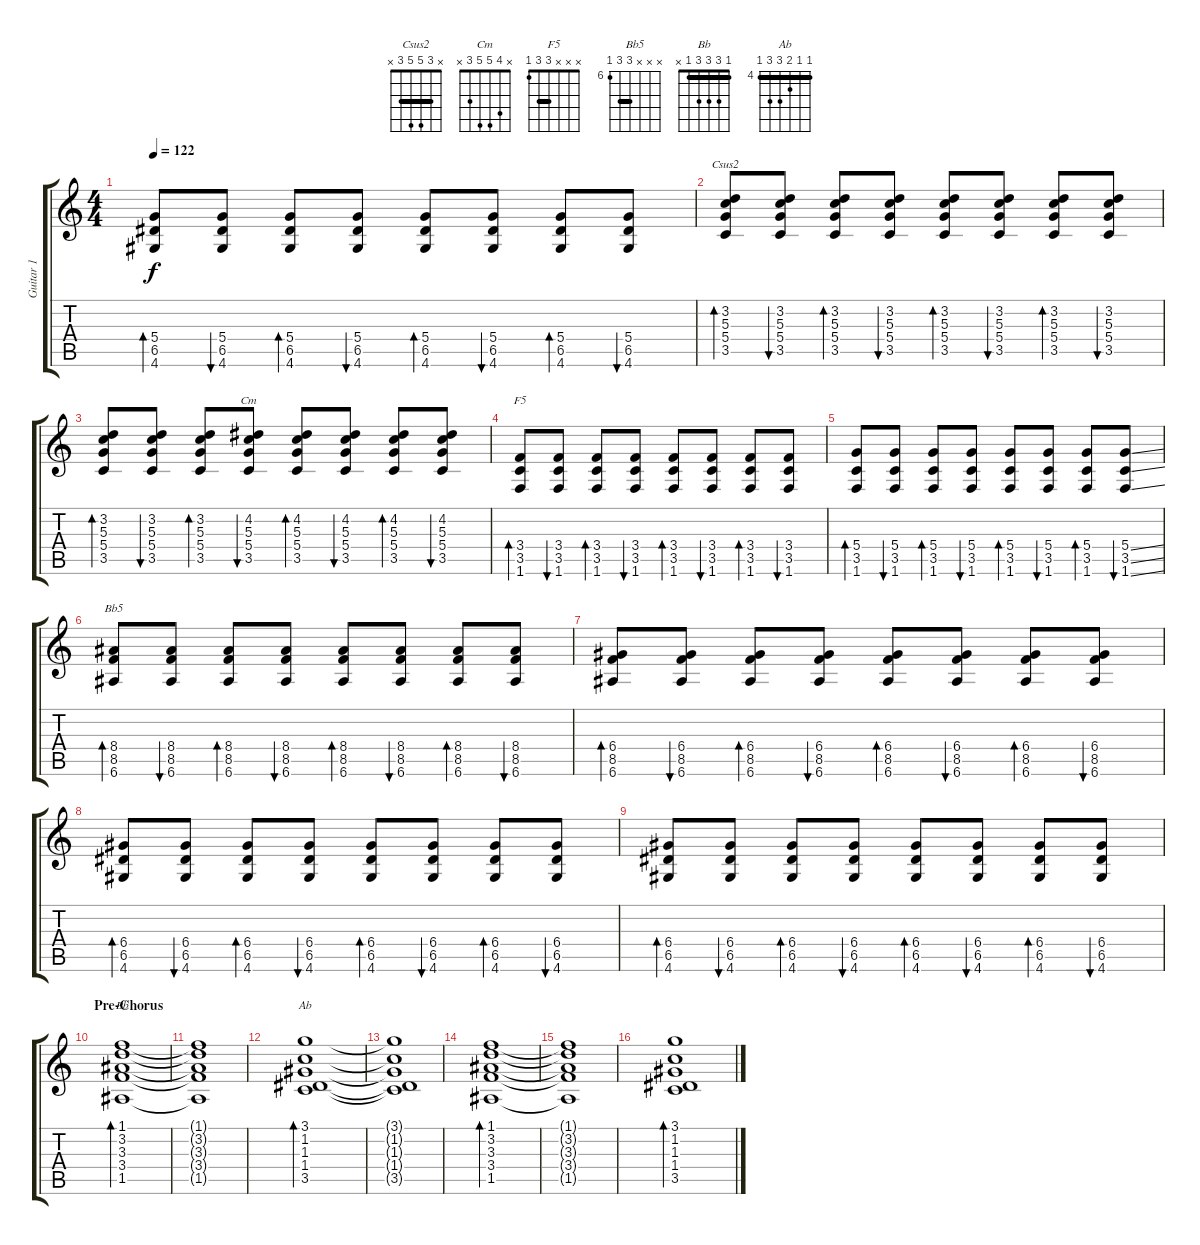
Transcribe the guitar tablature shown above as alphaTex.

\track ("Guitar 1" "Guitar 1") {instrument acousticguitarsteel}
\staff {score tabs}
\tuning (E4 B3 G3 D3 A2 E2) {hide}
\chord ("Csus2" x 3 5 5 3 x) {barre 3}
\chord ("Cm" x 4 5 5 3 x) {barre 3}
\chord ("F5" x x x 3 3 1) {barre 3}
\chord ("Bb5" x x x 8 8 6) {firstfret 6 barre 8}
\chord ("Bb" 1 3 3 3 1 x) {barre 1}
\chord ("Ab" 4 4 5 6 6 4) {firstfret 4 barre 4}
\ts (4 4)
\tempo 122
\clef g2
\ks c
(5.4 6.5 4.6).8{bd 30 dy f} (5.4 6.5 4.6).8{bu 30} (5.4 6.5 4.6).8{bd 30} (5.4 6.5 4.6).8{bu 30} (5.4 6.5 4.6).8{bd 30} (5.4 6.5 4.6).8{bu 30} (5.4 6.5 4.6).8{bd 30} (5.4 6.5 4.6).8{bu 30} |
(3.2 5.3 5.4 3.5).8{bd 30 ch "Csus2" instrument electricguitarmuted} (3.2 5.3 5.4 3.5).8{bu 30} (3.2 5.3 5.4 3.5).8{bd 30} (3.2 5.3 5.4 3.5).8{bu 30} (3.2 5.3 5.4 3.5).8{bd 30} (3.2 5.3 5.4 3.5).8{bu 30} (3.2 5.3 5.4 3.5).8{bd 30} (3.2 5.3 5.4 3.5).8{bu 30} |
(3.2 5.3 5.4 3.5).8{bd 30} (3.2 5.3 5.4 3.5).8{bu 30} (3.2 5.3 5.4 3.5).8{bd 30} (4.2 5.3 5.4 3.5).8{bu 30 ch "Cm"} (4.2 5.3 5.4 3.5).8{bd 30} (4.2 5.3 5.4 3.5).8{bu 30} (4.2 5.3 5.4 3.5).8{bd 30} (4.2 5.3 5.4 3.5).8{bu 30} |
(3.4 3.5 1.6).8{bd 30 ch "F5"} (3.4 3.5 1.6).8{bu 30} (3.4 3.5 1.6).8{bd 30} (3.4 3.5 1.6).8{bu 30} (3.4 3.5 1.6).8{bd 30} (3.4 3.5 1.6).8{bu 30} (3.4 3.5 1.6).8{bd 30} (3.4 3.5 1.6).8{bu 30} |
(5.4 3.5 1.6).8{bd 30} (5.4 3.5 1.6).8{bu 30} (5.4 3.5 1.6).8{bd 30} (5.4 3.5 1.6).8{bu 30} (5.4 3.5 1.6).8{bd 30} (5.4 3.5 1.6).8{bu 30} (5.4 3.5 1.6).8{bd 30} (5.4{ss} 3.5{ss} 1.6{ss}).8{bu 30} |
(8.4 8.5 6.6).8{bd 30 ch "Bb5"} (8.4 8.5 6.6).8{bu 30} (8.4 8.5 6.6).8{bd 30} (8.4 8.5 6.6).8{bu 30} (8.4 8.5 6.6).8{bd 30} (8.4 8.5 6.6).8{bu 30} (8.4 8.5 6.6).8{bd 30} (8.4 8.5 6.6).8{bu 30} |
(6.4 8.5 6.6).8{bd 30} (6.4 8.5 6.6).8{bu 30} (6.4 8.5 6.6).8{bd 30} (6.4 8.5 6.6).8{bu 30} (6.4 8.5 6.6).8{bd 30} (6.4 8.5 6.6).8{bu 30} (6.4 8.5 6.6).8{bd 30} (6.4 8.5 6.6).8{bu 30} |
(6.4 6.5 4.6).8{bd 30} (6.4 6.5 4.6).8{bu 30} (6.4 6.5 4.6).8{bd 30} (6.4 6.5 4.6).8{bu 30} (6.4 6.5 4.6).8{bd 30} (6.4 6.5 4.6).8{bu 30} (6.4 6.5 4.6).8{bd 30} (6.4 6.5 4.6).8{bu 30} |
(6.4 6.5 4.6).8{bd 30} (6.4 6.5 4.6).8{bu 30} (6.4 6.5 4.6).8{bd 30} (6.4 6.5 4.6).8{bu 30} (6.4 6.5 4.6).8{bd 30} (6.4 6.5 4.6).8{bu 30} (6.4 6.5 4.6).8{bd 30} (6.4 6.5 4.6).8{bu 30} |
\section ("" "Pre-Chorus")
(1.1 3.2 3.3 3.4 1.5).1{bd 120 ch "Bb" instrument acousticguitarsteel} |
(1.1{t} 3.2{t} 3.3{t} 3.4{t} 1.5{t}).1 |
(3.1 1.2 1.3 1.4 3.5).1{bd 120 ch "Ab"} |
(3.1{t} 1.2{t} 1.3{t} 1.4{t} 3.5{t}).1 |
(1.1 3.2 3.3 3.4 1.5).1{bd 120} |
(1.1{t} 3.2{t} 3.3{t} 3.4{t} 1.5{t}).1 |
(3.1 1.2 1.3 1.4 3.5).1{bd 120}
